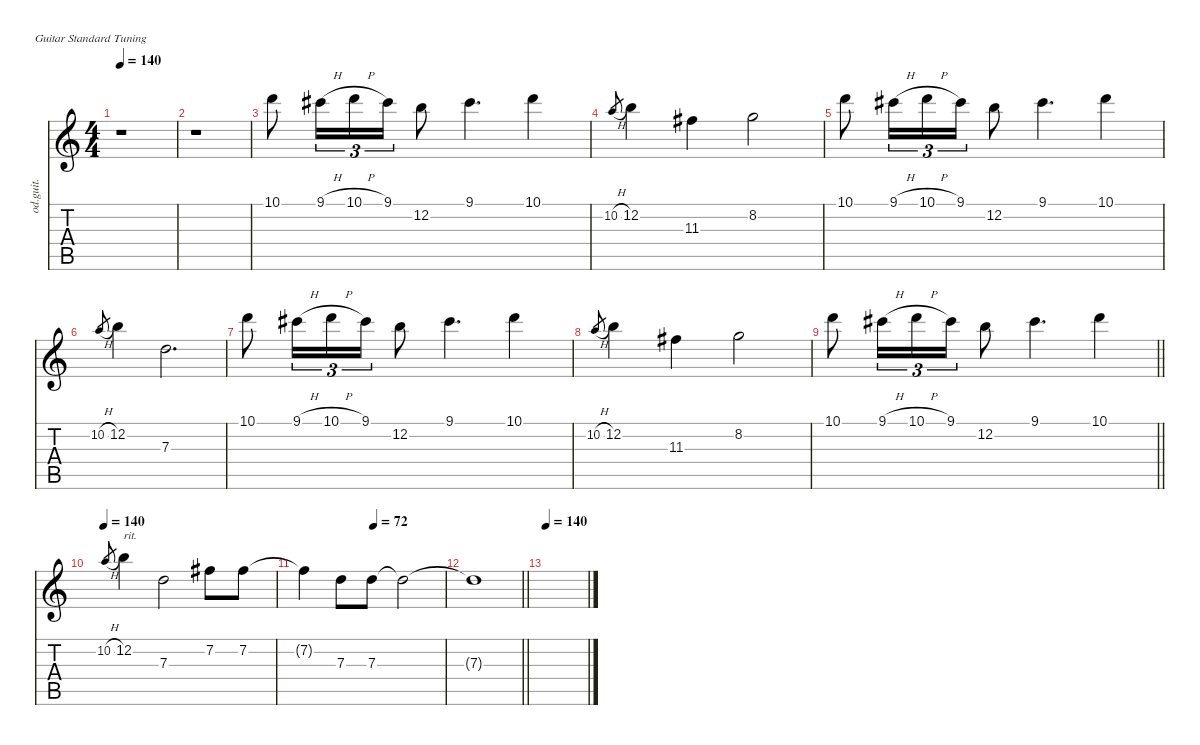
\defaultSystemsLayout 4
\hideDynamics
\bracketExtendMode nobrackets
\otherSystemsTrackNameOrientation horizontal
\track ("Gtr.V" "od.guit.") {defaultSystemsLayout 8 instrument overdrivenguitar}
\staff {score tabs}
\tuning (E4 B3 G3 D3 A2 E2)
\ts (4 4)
\tempo 140
\clef g2
\ks c
r.1{dy f beam Down} |
r.1{beam Down} |
10.1.8{beam Down} 9.1{h acc #}.16{tu (3 2) beam Down} 10.1{h}.16{tu (3 2) beam Down} 9.1{acc #}.16{tu (3 2) beam Down} 12.2.8{beam Down} 9.1{acc #}.4{d beam Down} 10.1.4{beam Down} |
10.2{h}.8{gr dy mf beam Up} 12.2.4{dy f beam Down} 11.3{acc #}.4{beam Down} 8.2.2{beam Down} |
10.1.8{beam Down} 9.1{h acc #}.16{tu (3 2) beam Down} 10.1{h}.16{tu (3 2) beam Down} 9.1{acc #}.16{tu (3 2) beam Down} 12.2.8{beam Down} 9.1{acc #}.4{d beam Down} 10.1.4{beam Down} |
10.2{h}.8{gr dy mf beam Up} 12.2.4{dy f beam Down} 7.3.2{d beam Down} |
10.1.8{beam Down} 9.1{h acc #}.16{tu (3 2) beam Down} 10.1{h}.16{tu (3 2) beam Down} 9.1{acc #}.16{tu (3 2) beam Down} 12.2.8{beam Down} 9.1{acc #}.4{d beam Down} 10.1.4{beam Down} |
10.2{h}.8{gr dy mf beam Up} 12.2.4{dy f beam Down} 11.3{acc #}.4{beam Down} 8.2.2{beam Down} |
\barLineRight lightlight
10.1.8{beam Down} 9.1{h acc #}.16{tu (3 2) beam Down} 10.1{h}.16{tu (3 2) beam Down} 9.1{acc #}.16{tu (3 2) beam Down} 12.2.8{beam Down} 9.1{acc #}.4{d beam Down} 10.1.4{beam Down} |
\tempo 140
10.2{h}.8{gr dy mf beam Up} 12.2.4{txt "rit." dy f beam Down} 7.3.2{beam Down} 7.2{acc #}.8{beam Down} 7.2{acc #}.8{beam Down} |
\tempo (72 0.5)
7.2{t acc #}.4{beam Down} 7.3.8{beam Down} 7.3.8{beam Down} 7.3{t}.2{beam Down} |
\barLineRight lightlight
7.3{t}.1{beam Down} |
\tempo 140
